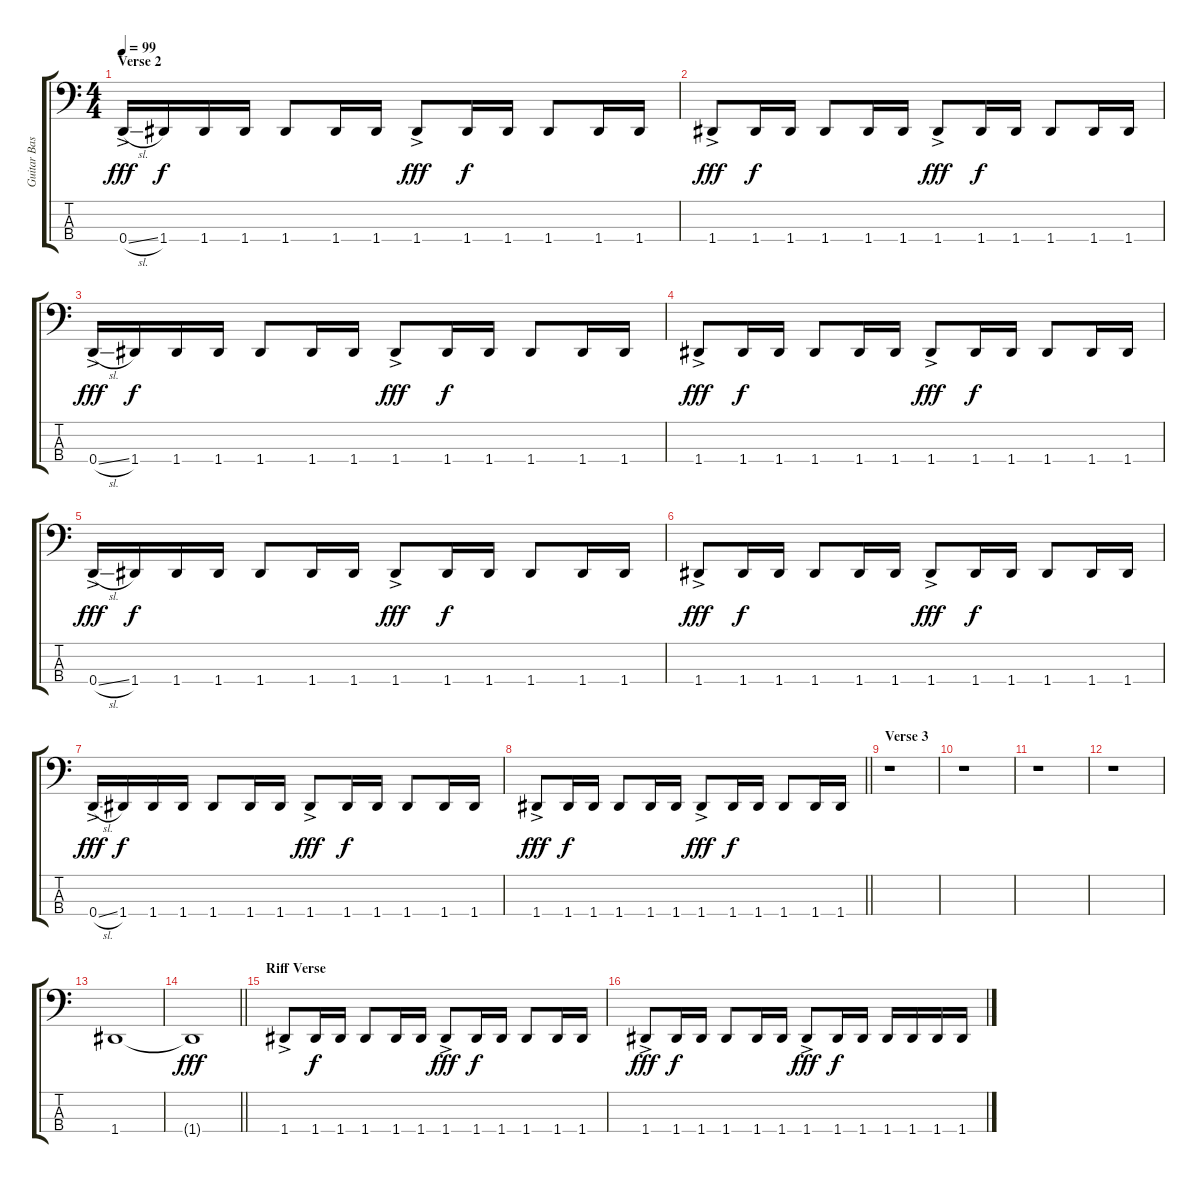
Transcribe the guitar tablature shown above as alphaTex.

\track ("Guitar Bass 2" "Guitar Bas") {instrument electricbassfinger}
\staff {score tabs}
\tuning (F2 C2 G1 D1) {hide}
\ts (4 4)
\section ("" "Verse 2")
\tempo 99
\clef f4
\ks c
0.4{sl ac}.16{dy fff} 1.4.16{dy f} 1.4.16 1.4.16 1.4.8 1.4.16 1.4.16 1.4{ac}.8{dy fff} 1.4.16{dy f} 1.4.16 1.4.8 1.4.16 1.4.16 |
1.4{ac}.8{dy fff} 1.4.16{dy f} 1.4.16 1.4.8 1.4.16 1.4.16 1.4{ac}.8{dy fff} 1.4.16{dy f} 1.4.16 1.4.8 1.4.16 1.4.16 |
0.4{sl ac}.16{dy fff} 1.4.16{dy f} 1.4.16 1.4.16 1.4.8 1.4.16 1.4.16 1.4{ac}.8{dy fff} 1.4.16{dy f} 1.4.16 1.4.8 1.4.16 1.4.16 |
1.4{ac}.8{dy fff} 1.4.16{dy f} 1.4.16 1.4.8 1.4.16 1.4.16 1.4{ac}.8{dy fff} 1.4.16{dy f} 1.4.16 1.4.8 1.4.16 1.4.16 |
0.4{sl ac}.16{dy fff} 1.4.16{dy f} 1.4.16 1.4.16 1.4.8 1.4.16 1.4.16 1.4{ac}.8{dy fff} 1.4.16{dy f} 1.4.16 1.4.8 1.4.16 1.4.16 |
1.4{ac}.8{dy fff} 1.4.16{dy f} 1.4.16 1.4.8 1.4.16 1.4.16 1.4{ac}.8{dy fff} 1.4.16{dy f} 1.4.16 1.4.8 1.4.16 1.4.16 |
0.4{sl ac}.16{dy fff} 1.4.16{dy f} 1.4.16 1.4.16 1.4.8 1.4.16 1.4.16 1.4{ac}.8{dy fff} 1.4.16{dy f} 1.4.16 1.4.8 1.4.16 1.4.16 |
\barLineRight lightlight
1.4{ac}.8{dy fff} 1.4.16{dy f} 1.4.16 1.4.8 1.4.16 1.4.16 1.4{ac}.8{dy fff} 1.4.16{dy f} 1.4.16 1.4.8 1.4.16 1.4.16 |
\section ("" "Verse 3")
r.1 |
r.1 |
r.1 |
r.1 |
1.4.1 |
\barLineRight lightlight
1.4{t}.1{dy fff} |
\section ("" "Riff Verse")
1.4{ac}.8 1.4.16{dy f} 1.4.16 1.4.8 1.4.16 1.4.16 1.4{ac}.8{dy fff} 1.4.16{dy f} 1.4.16 1.4.8 1.4.16 1.4.16 |
1.4{ac}.8{dy fff} 1.4.16{dy f} 1.4.16 1.4.8 1.4.16 1.4.16 1.4{ac}.8{dy fff} 1.4.16{dy f} 1.4.16 1.4.16 1.4.16 1.4.16 1.4.16
